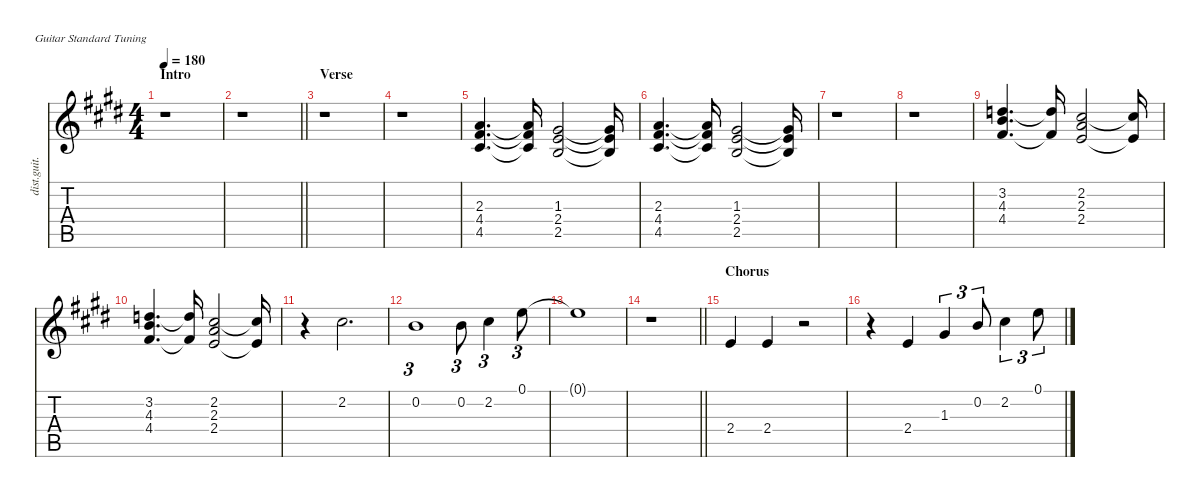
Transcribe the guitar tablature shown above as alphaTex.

\defaultSystemsLayout 4
\hideDynamics
\bracketExtendMode nobrackets
\otherSystemsTrackNameOrientation horizontal
\track ("Guitar" "dist.guit.") {instrument distortionguitar}
\staff {score tabs}
\tuning (E4 B3 G3 D3 A2 E2)
\ts (4 4)
\beaming (8 2 2 2 2)
\section ("" "Intro")
\tempo 180
\clef g2
\ks e
r.1{dy mf instrument distortionguitar beam Down} |
\barLineRight lightlight
r.1{beam Down} |
\section ("" "Verse")
r.1{beam Down} |
r.1{beam Down} |
(2.3{acc forcenatural} 4.4{acc #} 4.5{acc #}).4{d beam Up} (2.3{t acc forcenatural} 4.4{t acc #} 4.5{t acc #}).16{dy f beam Up} (1.3{acc #} 2.4{acc forcenatural} 2.5{acc forcenatural}).2{dy mf beam Up} (1.3{t acc #} 2.4{t acc forcenatural} 2.5{t acc forcenatural}).16{dy f beam Up} |
(2.3{acc forcenatural} 4.4{acc #} 4.5{acc #}).4{d dy mf beam Up} (2.3{t acc forcenatural} 4.4{t acc #} 4.5{t acc #}).16{dy f beam Up} (1.3{acc #} 2.4{acc forcenatural} 2.5{acc forcenatural}).2{dy mf beam Up} (1.3{t acc #} 2.4{t acc forcenatural} 2.5{t acc forcenatural}).16{dy f beam Up} |
r.1{beam Down} |
r.1{beam Down} |
(3.2{acc forcenatural} 4.3{acc forcenatural} 4.4{acc #}).4{d dy mf beam Up} (3.2{t acc forcenatural} 4.4{t acc #}).16{dy f beam Up} (2.2{acc #} 2.3{acc forcenatural} 2.4{acc forcenatural}).2{dy mf beam Up} (2.2{t acc #} 2.4{t acc forcenatural}).16{dy f beam Up} |
(3.2{acc forcenatural} 4.3{acc forcenatural} 4.4{acc #}).4{d dy mf beam Up} (3.2{t acc forcenatural} 4.4{t acc #}).16{dy f beam Up} (2.2{acc #} 2.3{acc forcenatural} 2.4{acc forcenatural}).2{dy mf beam Up} (2.2{t acc #} 2.4{t acc forcenatural}).16{dy f beam Up} |
r.4{beam Down} 2.2{acc #}.2{d beam Down} |
0.2{acc forcenatural}.1{tu (3 2) beam Down} 0.2{acc forcenatural}.8{tu (3 2) beam Down} 2.2{acc #}.4{tu (3 2) beam Down} 0.1{acc forcenatural}.8{tu (3 2) beam Down} |
0.1{t acc forcenatural}.1{beam Down} |
\barLineRight lightlight
r.1{beam Down} |
\section ("" "Chorus")
2.4{acc forcenatural}.4{beam Up} 2.4{acc forcenatural}.4{beam Up} r.2{beam Up} |
r.4{beam Down} 2.4{acc forcenatural}.4{beam Up} 1.3{acc #}.4{tu (3 2) beam Up} 0.2{acc forcenatural}.8{tu (3 2) beam Up} 2.2{acc #}.4{tu (3 2) beam Down} 0.1{acc forcenatural}.8{tu (3 2) beam Down}
